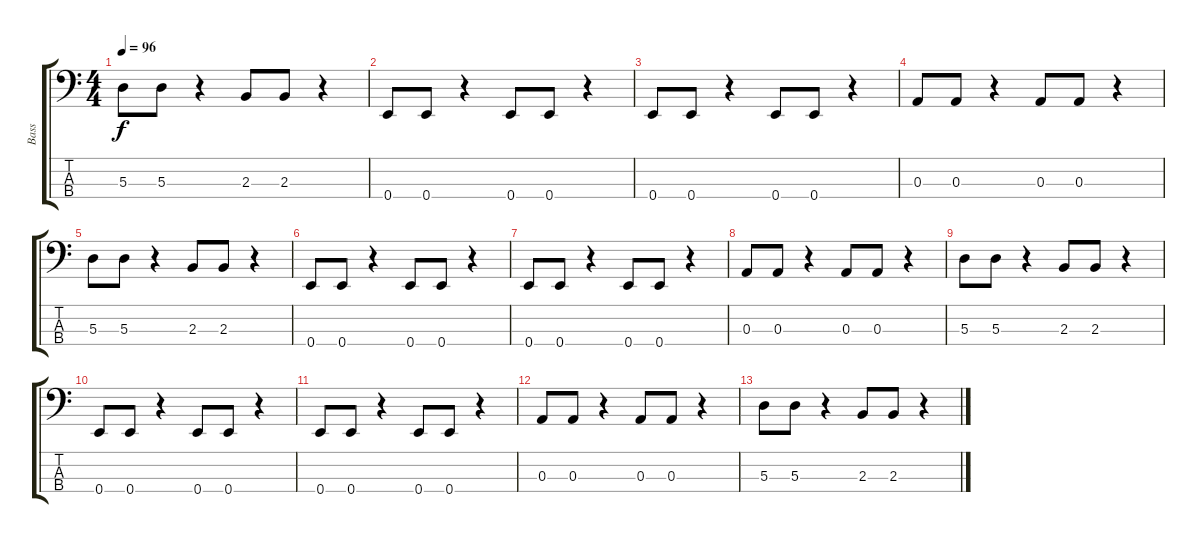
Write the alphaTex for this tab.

\track ("Bass" "Bass") {instrument electricbassfinger}
\staff {score tabs}
\tuning (G2 D2 A1 E1) {hide}
\ts (4 4)
\tempo 96
\clef f4
\ks c
5.3.8{dy f} 5.3.8 r.4 2.3.8 2.3.8 r.4 |
0.4.8 0.4.8 r.4 0.4.8 0.4.8 r.4 |
0.4.8 0.4.8 r.4 0.4.8 0.4.8 r.4 |
0.3.8 0.3.8 r.4 0.3.8 0.3.8 r.4 |
5.3.8 5.3.8 r.4 2.3.8 2.3.8 r.4 |
0.4.8 0.4.8 r.4 0.4.8 0.4.8 r.4 |
0.4.8 0.4.8 r.4 0.4.8 0.4.8 r.4 |
0.3.8 0.3.8 r.4 0.3.8 0.3.8 r.4 |
5.3.8 5.3.8 r.4 2.3.8 2.3.8 r.4 |
0.4.8 0.4.8 r.4 0.4.8 0.4.8 r.4 |
0.4.8 0.4.8 r.4 0.4.8 0.4.8 r.4 |
0.3.8 0.3.8 r.4 0.3.8 0.3.8 r.4 |
5.3.8 5.3.8 r.4 2.3.8 2.3.8 r.4
